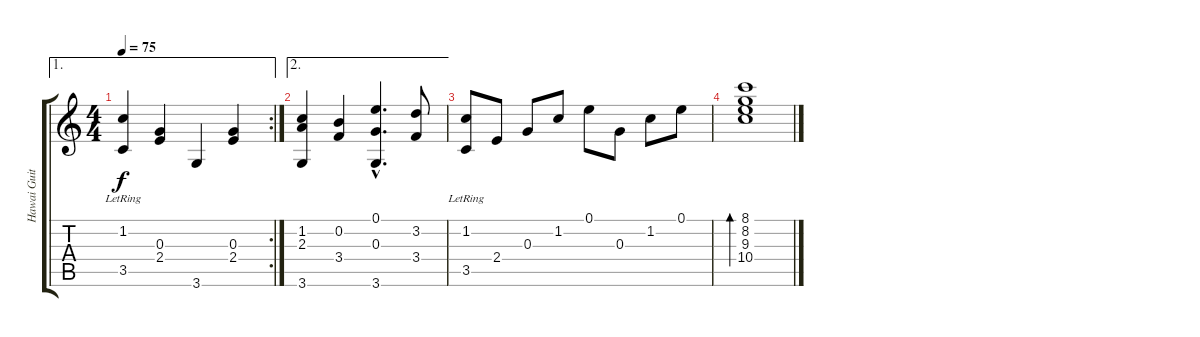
\track ("Hawai Guitar" "Hawai Guit") {instrument acousticguitarsteel}
\staff {score tabs}
\tuning (E4 B3 G3 D3 A2 E2) {hide}
\ae 1
\rc 2
\ts (4 4)
\tempo 75
\clef g2
\ks c
(1.2{lr} 3.5).4{dy f} (0.3 2.4).4 3.6.4 (0.3 2.4).4 |
\ae 2
(1.2 2.3 3.6).4 (0.2 3.4).4 (0.1{hac} 0.3{hac} 3.6{hac}).4{d} (3.2 3.4).8 |
(1.2{lr} 3.5).8 2.4.8 0.3.8 1.2.8 0.1.8 0.3.8 1.2.8 0.1.8 |
(8.1 8.2 9.3 10.4).1{bd 240}
